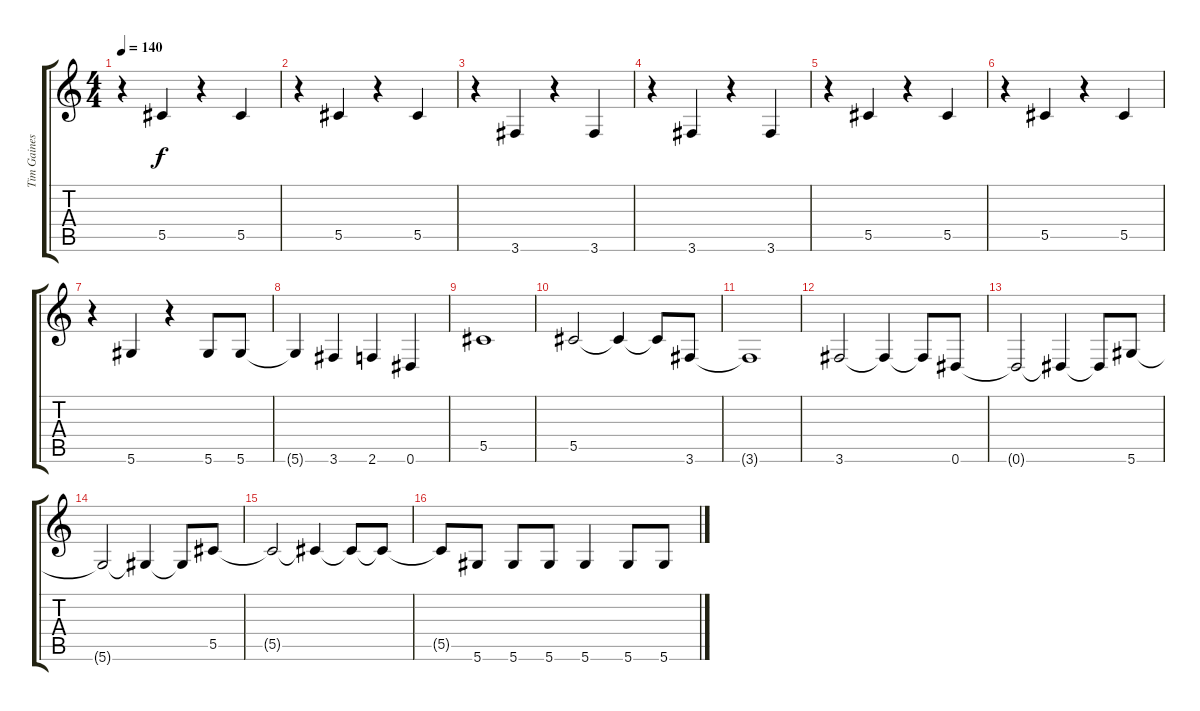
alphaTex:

\track ("Tim Gaines" "Tim Gaines") {instrument electricbassfinger}
\staff {score tabs}
\tuning (Eb4 Bb3 Gb3 Db3 Ab2 Eb2) {hide}
\ts (4 4)
\tempo 140
\clef g2
\ks c
r.4{dy f} 5.5.4 r.4 5.5.4 |
r.4 5.5.4 r.4 5.5.4 |
r.4 3.6.4 r.4 3.6.4 |
r.4 3.6.4 r.4 3.6.4 |
r.4 5.5.4 r.4 5.5.4 |
r.4 5.5.4 r.4 5.5.4 |
r.4 5.6.4 r.4 5.6.8 5.6.8 |
5.6{t}.4 3.6.4 2.6.4 0.6.4 |
5.5.1 |
5.5.2 5.5{t}.4 5.5{t}.8 3.6.8 |
3.6{t}.1 |
3.6.2 3.6{t}.4 3.6{t}.8 0.6.8 |
0.6{t}.2 0.6{t}.4 0.6{t}.8 5.6.8 |
5.6{t}.2 5.6{t}.4 5.6{t}.8 5.5.8 |
5.5{t}.2 5.5{t}.4 5.5{t}.8 5.5{t}.8 |
5.5{t}.8 5.6.8 5.6.8 5.6.8 5.6.4 5.6.8 5.6.8
